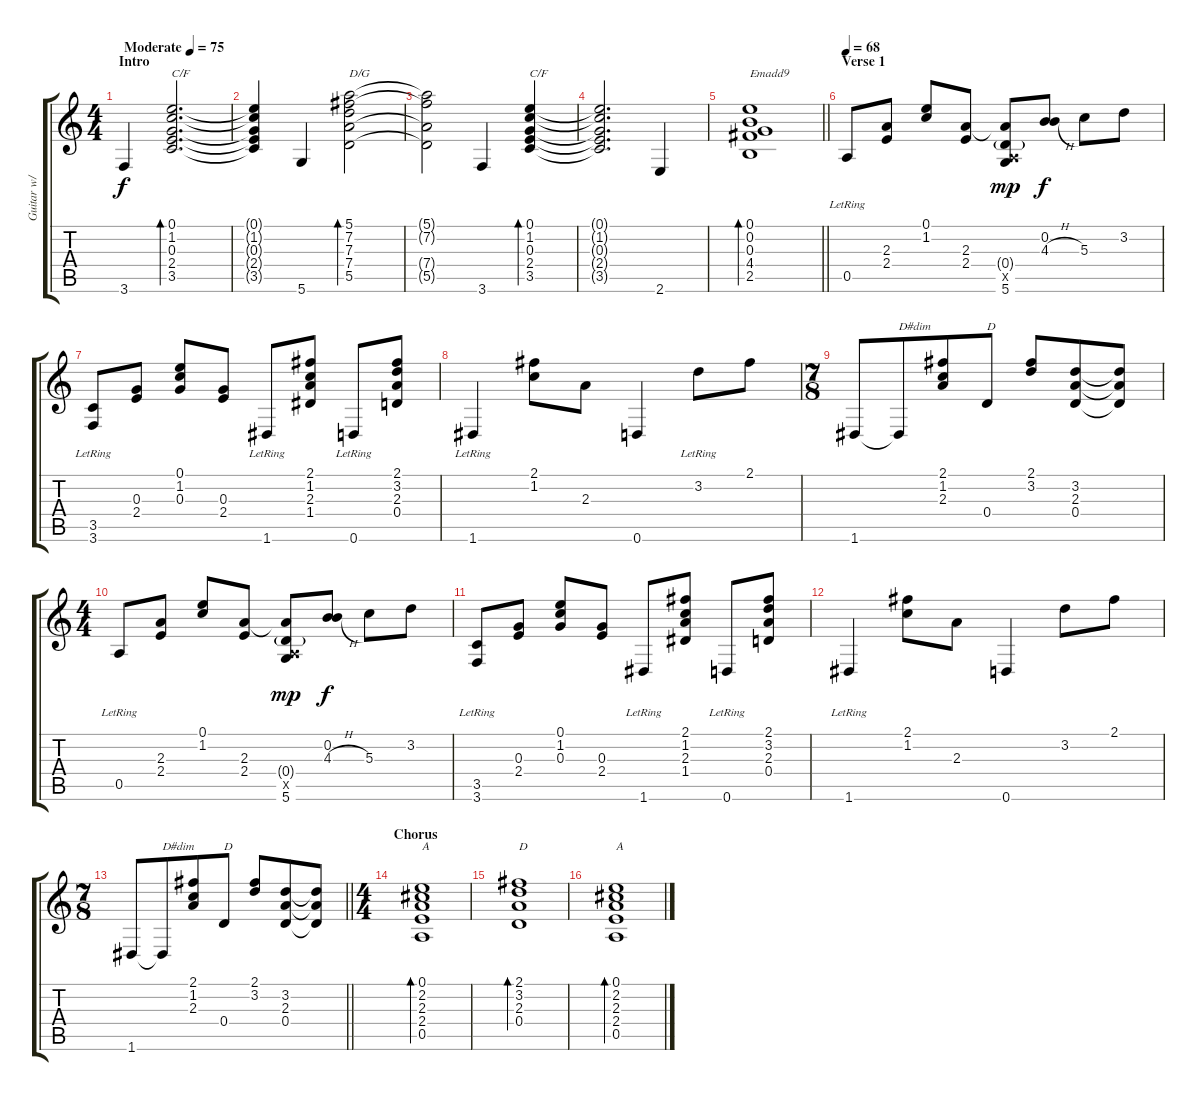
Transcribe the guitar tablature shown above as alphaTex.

\track ("Guitar w/ Flanger" "Guitar w/ ") {instrument electricguitarclean}
\staff {score tabs}
\tuning (E4 B3 G3 D3 A2 D2) {hide}
\ts (4 4)
\section ("" "Intro")
\tempo (75 "Moderate")
\clef g2
\ks c
3.6.4{dy f instrument electricguitarclean} (0.1 1.2 0.3 2.4 3.5).2{d bd 240 txt "C/F"} |
(0.1{t} 1.2{t} 0.3{t} 2.4{t} 3.5{t}).4 5.6.4 (5.1 7.2 7.3 7.4 5.5).2{bd 240 txt "D/G"} |
(5.1{t} 7.2{t} 7.4{t} 5.5{t}).2 3.6.4 (0.1 1.2 0.3 2.4 3.5).4{bd 240 txt "C/F"} |
(0.1{t} 1.2{t} 0.3{t} 2.4{t} 3.5{t}).2{d} 2.6.4 |
\barLineRight lightlight
(0.1 0.2 0.3 4.4 2.5).1{bd 240 txt "Emadd9"} |
\section ("" "Verse 1")
\tempo 68
0.5{lr}.8{volume 8} (2.3 2.4).8 (0.1 1.2).8 (2.3 2.4).8 (2.3{t} 0.4{g} 0.5{x} 5.6).8{dy mp} (0.2 4.3{h}).8{dy f} 5.3.8 3.2.8 |
(3.5{lr} 3.6{lr}).8 (0.3 2.4).8 (0.1 1.2 0.3).8 (0.3 2.4).8 1.6{lr}.8 (2.1 1.2 2.3 1.4).8 0.6{lr}.8 (2.1 3.2 2.3 0.4).8 |
1.6{lr}.4 (2.1 1.2).8 2.3.8 0.6.4 3.2{lr}.8 2.1.8 |
\ts (7 8)
1.6.8 1.6{t}.8{txt "D#dim"} (2.1 1.2 2.3).8 0.4.8{txt "D"} (2.1 3.2).8 (3.2 2.3 0.4).8 (3.2{t} 2.3{t} 0.4{t}).8 |
\ts (4 4)
0.5{lr}.8 (2.3 2.4).8 (0.1 1.2).8 (2.3 2.4).8 (2.3{t} 0.4{g} 0.5{x} 5.6).8{dy mp} (0.2 4.3{h}).8{dy f} 5.3.8 3.2.8 |
(3.5{lr} 3.6{lr}).8 (0.3 2.4).8 (0.1 1.2 0.3).8 (0.3 2.4).8 1.6{lr}.8 (2.1 1.2 2.3 1.4).8 0.6{lr}.8 (2.1 3.2 2.3 0.4).8 |
1.6{lr}.4 (2.1 1.2).8 2.3.8 0.6.4 3.2.8 2.1.8 |
\ts (7 8)
\barLineRight lightlight
1.6.8 1.6{t}.8{txt "D#dim"} (2.1 1.2 2.3).8 0.4.8{txt "D"} (2.1 3.2).8 (3.2 2.3 0.4).8 (3.2{t} 2.3{t} 0.4{t}).8 |
\ts (4 4)
\section ("" "Chorus")
(0.1 2.2 2.3 2.4 0.5).1{bd 120 txt "A"} |
(2.1 3.2 2.3 0.4).1{bd 120 txt "D"} |
(0.1 2.2 2.3 2.4 0.5).1{bd 120 txt "A"}
